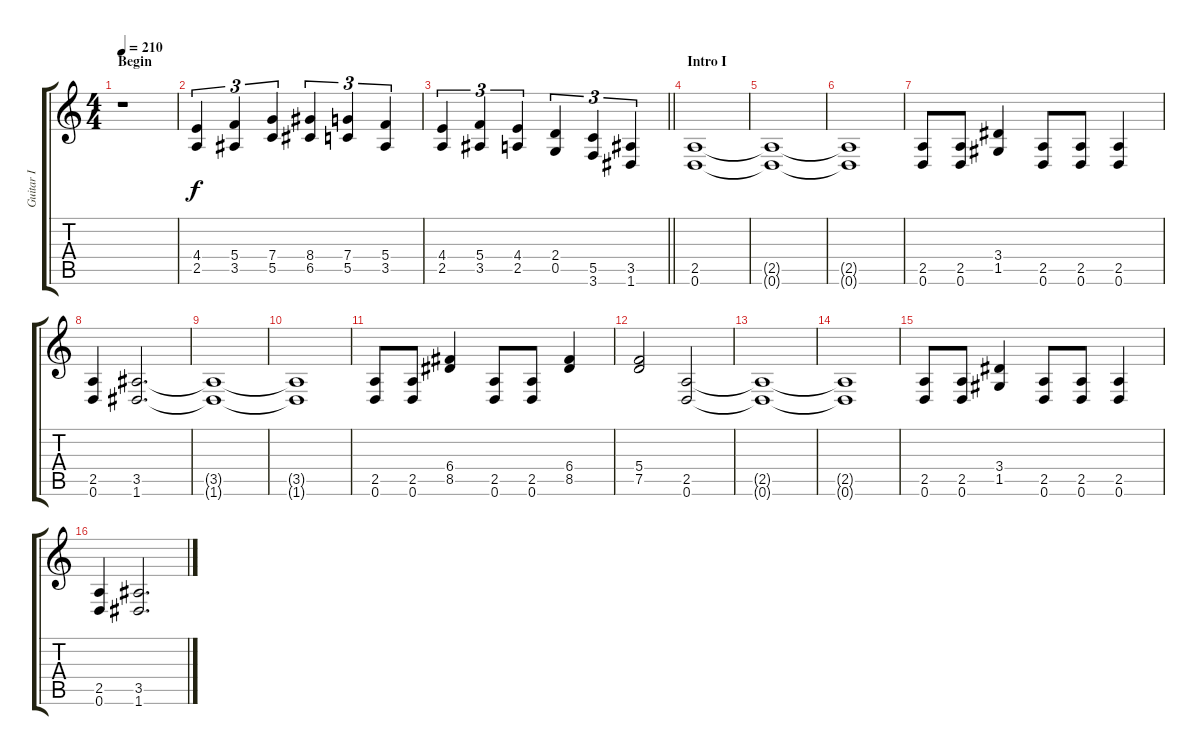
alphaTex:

\track ("Guitar I" "Guitar I") {instrument distortionguitar}
\staff {score tabs}
\tuning (D4 A3 F3 C3 G2 D2) {hide}
\ts (4 4)
\section ("" "Begin")
\tempo 210
\clef g2
\ks c
r.1{dy f instrument distortionguitar} |
(4.4 2.5).4{tu (3 2)} (5.4 3.5).4{tu (3 2)} (7.4 5.5).4{tu (3 2)} (8.4 6.5).4{tu (3 2)} (7.4 5.5).4{tu (3 2)} (5.4 3.5).4{tu (3 2)} |
\barLineRight lightlight
(4.4 2.5).4{tu (3 2)} (5.4 3.5).4{tu (3 2)} (4.4 2.5).4{tu (3 2)} (2.4 0.5).4{tu (3 2)} (5.5 3.6).4{tu (3 2)} (3.5 1.6).4{tu (3 2)} |
\section ("" "Intro I")
(2.5 0.6).1 |
(2.5{t} 0.6{t}).1 |
(2.5{t} 0.6{t}).1 |
(2.5 0.6).8 (2.5 0.6).8 (3.4 1.5).4 (2.5 0.6).8 (2.5 0.6).8 (2.5 0.6).4 |
(2.5 0.6).4 (3.5 1.6).2{d} |
(3.5{t} 1.6{t}).1 |
(3.5{t} 1.6{t}).1 |
(2.5 0.6).8 (2.5 0.6).8 (6.4 8.5).4 (2.5 0.6).8 (2.5 0.6).8 (6.4 8.5).4 |
(5.4 7.5).2 (2.5 0.6).2 |
(2.5{t} 0.6{t}).1 |
(2.5{t} 0.6{t}).1 |
(2.5 0.6).8 (2.5 0.6).8 (3.4 1.5).4 (2.5 0.6).8 (2.5 0.6).8 (2.5 0.6).4 |
(2.5 0.6).4 (3.5 1.6).2{d}
